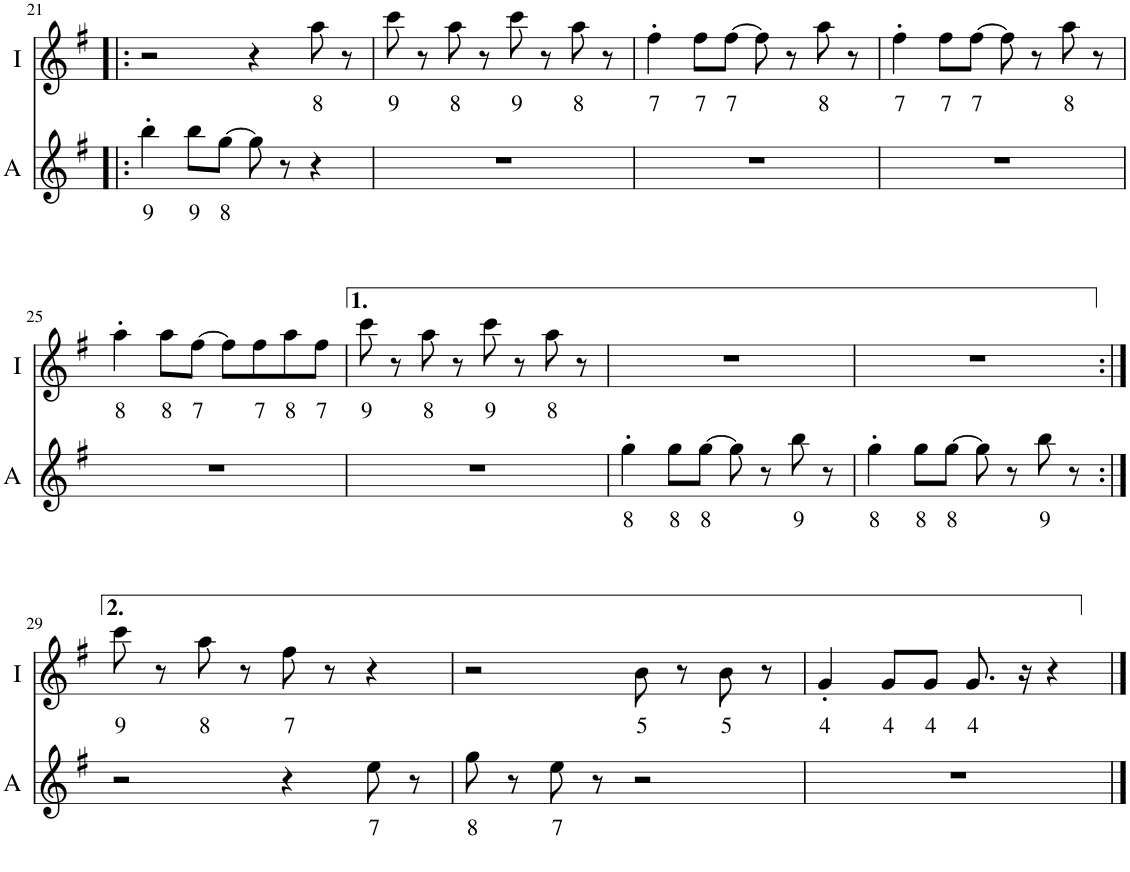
**kern	**text	**kern	**text
*part2	*part2	*part1	*part1
*staff2	*staff2	*staff1	*staff1
*I"Arca	*	*I"Ira	*
*I'A	*	*I'I	*
!!LO:PB:g=z
*clefG2	*	*clefG2	*
*k[f#]	*	*k[f#]	*
*M4/4	*	*M4/4	*
=21!|:	=21!|:	=21!|:	=21!|:
!	!LO:LY:b	!	!
4bb'\	9	2r	.
!	!LO:LY:b	!	!
8bb\L	9	.	.
!	!LO:LY:b	!	!
[8gg\J	8	.	.
8gg\]	.	4r	.
8r	.	.	.
!	!	!	!LO:LY:b
4r	.	8aa\	8
.	.	8r	.
=22	=22	=22	=22
!	!	!	!LO:LY:b
1r	.	8ccc\	9
.	.	8r	.
!	!	!	!LO:LY:b
.	.	8aa\	8
.	.	8r	.
!	!	!	!LO:LY:b
.	.	8ccc\	9
.	.	8r	.
!	!	!	!LO:LY:b
.	.	8aa\	8
.	.	8r	.
=23	=23	=23	=23
!	!	!	!LO:LY:b
1r	.	4ff#'\	7
!	!	!	!LO:LY:b
.	.	8ff#\L	7
!	!	!	!LO:LY:b
.	.	[8ff#\J	7
.	.	8ff#\]	.
.	.	8r	.
!	!	!	!LO:LY:b
.	.	8aa\	8
.	.	8r	.
=24	=24	=24	=24
!	!	!	!LO:LY:b
1r	.	4ff#'\	7
!	!	!	!LO:LY:b
.	.	8ff#\L	7
!	!	!	!LO:LY:b
.	.	[8ff#\J	7
.	.	8ff#\]	.
.	.	8r	.
!	!	!	!LO:LY:b
.	.	8aa\	8
.	.	8r	.
!!LO:LB:g=z
=25	=25	=25	=25
!	!	!	!LO:LY:b
1r	.	4aa'\	8
!	!	!	!LO:LY:b
.	.	8aa\L	8
!	!	!	!LO:LY:b
.	.	[8ff#\J	7
.	.	8ff#\L]	.
!	!	!	!LO:LY:b
.	.	8ff#\	7
!	!	!	!LO:LY:b
.	.	8aa\	8
!	!	!	!LO:LY:b
.	.	8ff#\J	7
=26	=26	=26	=26
!	!	!	!LO:LY:b
1r	.	8ccc\	9
.	.	8r	.
!	!	!	!LO:LY:b
.	.	8aa\	8
.	.	8r	.
!	!	!	!LO:LY:b
.	.	8ccc\	9
.	.	8r	.
!	!	!	!LO:LY:b
.	.	8aa\	8
.	.	8r	.
=27	=27	=27	=27
!	!LO:LY:b	!	!
4gg'\	8	1r	.
!	!LO:LY:b	!	!
8gg\L	8	.	.
!	!LO:LY:b	!	!
[8gg\J	8	.	.
8gg\]	.	.	.
8r	.	.	.
!	!LO:LY:b	!	!
8bb\	9	.	.
8r	.	.	.
=28	=28	=28	=28
!	!LO:LY:b	!	!
4gg'\	8	1r	.
!	!LO:LY:b	!	!
8gg\L	8	.	.
!	!LO:LY:b	!	!
[8gg\J	8	.	.
8gg\]	.	.	.
8r	.	.	.
!	!LO:LY:b	!	!
8bb\	9	.	.
8r	.	.	.
!!LO:LB:g=z
=29:|!	=29:|!	=29:|!	=29:|!
!	!	!	!LO:LY:b
2r	.	8ccc\	9
.	.	8r	.
!	!	!	!LO:LY:b
.	.	8aa\	8
.	.	8r	.
!	!	!	!LO:LY:b
4r	.	8ff#\	7
.	.	8r	.
!	!LO:LY:b	!	!
8ee\	7	4r	.
8r	.	.	.
=30	=30	=30	=30
!	!LO:LY:b	!	!
8gg\	8	2r	.
8r	.	.	.
!	!LO:LY:b	!	!
8ee\	7	.	.
8r	.	.	.
!	!	!	!LO:LY:b
2r	.	8b\	5
.	.	8r	.
!	!	!	!LO:LY:b
.	.	8b\	5
.	.	8r	.
=31	=31	=31	=31
!	!	!	!LO:LY:b
1r	.	4g'/	4
!	!	!	!LO:LY:b
.	.	8g/L	4
!	!	!	!LO:LY:b
.	.	8g/J	4
!	!	!	!LO:LY:b
.	.	8.g/	4
.	.	16r	.
.	.	4r	.
==	==	==	==
*-	*-	*-	*-
